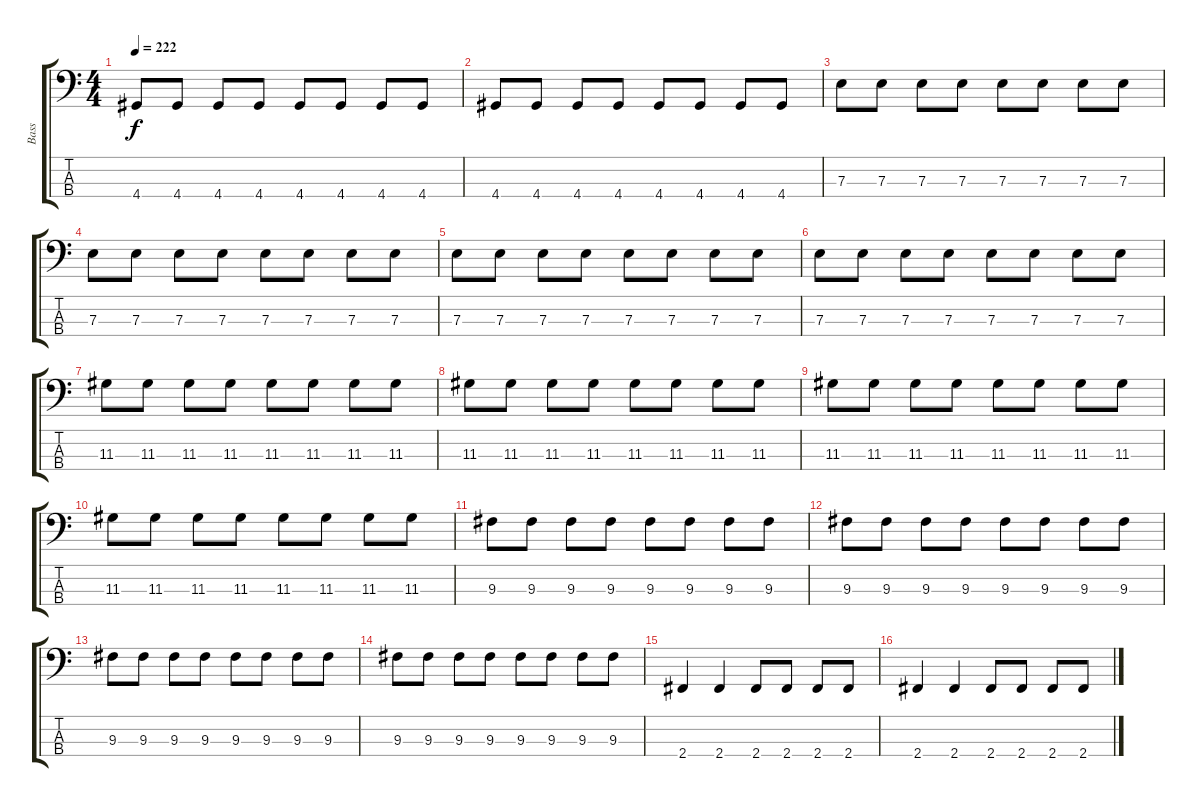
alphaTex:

\track ("Bass" "Bass") {instrument electricbasspick}
\staff {score tabs}
\tuning (G2 D2 A1 E1) {hide}
\ts (4 4)
\tempo 222
\clef f4
\ks c
4.4.8{dy f} 4.4.8 4.4.8 4.4.8 4.4.8 4.4.8 4.4.8 4.4.8 |
4.4.8 4.4.8 4.4.8 4.4.8 4.4.8 4.4.8 4.4.8 4.4.8 |
7.3.8 7.3.8 7.3.8 7.3.8 7.3.8 7.3.8 7.3.8 7.3.8 |
7.3.8 7.3.8 7.3.8 7.3.8 7.3.8 7.3.8 7.3.8 7.3.8 |
7.3.8 7.3.8 7.3.8 7.3.8 7.3.8 7.3.8 7.3.8 7.3.8 |
7.3.8 7.3.8 7.3.8 7.3.8 7.3.8 7.3.8 7.3.8 7.3.8 |
11.3.8 11.3.8 11.3.8 11.3.8 11.3.8 11.3.8 11.3.8 11.3.8 |
11.3.8 11.3.8 11.3.8 11.3.8 11.3.8 11.3.8 11.3.8 11.3.8 |
11.3.8 11.3.8 11.3.8 11.3.8 11.3.8 11.3.8 11.3.8 11.3.8 |
11.3.8 11.3.8 11.3.8 11.3.8 11.3.8 11.3.8 11.3.8 11.3.8 |
9.3.8 9.3.8 9.3.8 9.3.8 9.3.8 9.3.8 9.3.8 9.3.8 |
9.3.8 9.3.8 9.3.8 9.3.8 9.3.8 9.3.8 9.3.8 9.3.8 |
9.3.8 9.3.8 9.3.8 9.3.8 9.3.8 9.3.8 9.3.8 9.3.8 |
9.3.8 9.3.8 9.3.8 9.3.8 9.3.8 9.3.8 9.3.8 9.3.8 |
2.4.4 2.4.4 2.4.8 2.4.8 2.4.8 2.4.8 |
2.4.4 2.4.4 2.4.8 2.4.8 2.4.8 2.4.8
